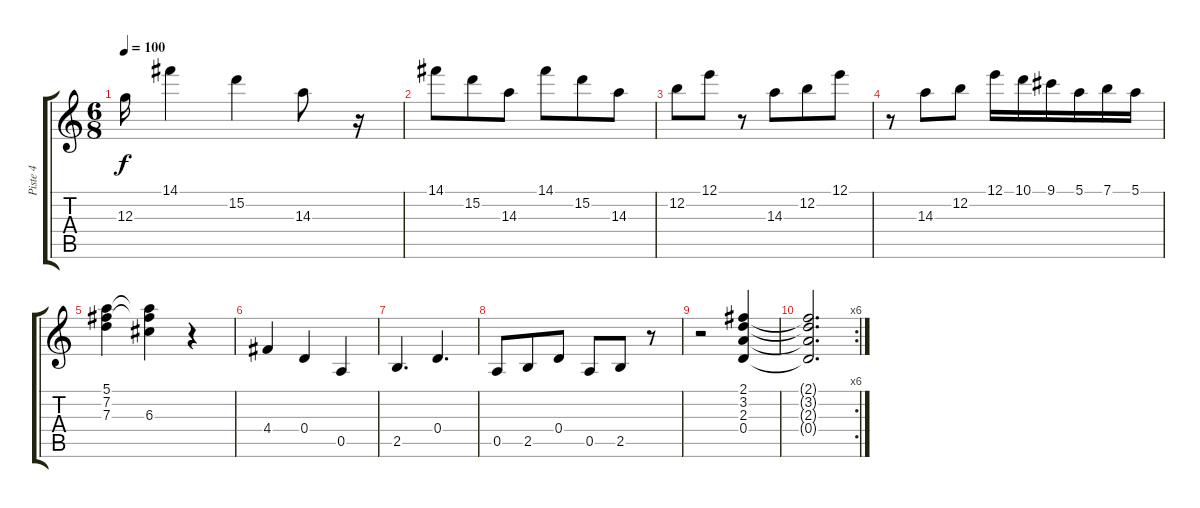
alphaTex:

\track ("Piste 4" "Piste 4") {instrument acousticguitarnylon}
\staff {score tabs}
\tuning (E4 B3 G3 D3 A2 E2) {hide}
\ts (6 8)
\tempo 100
\clef g2
\ks c
12.3.16{dy f} 14.1.4 15.2.4 14.3.8 r.16 |
14.1.8 15.2.8 14.3.8 14.1.8 15.2.8 14.3.8 |
12.2.8 12.1.8 r.8 14.3.8 12.2.8 12.1.8 |
r.8 14.3.8 12.2.8 12.1.16 10.1.16 9.1.16 5.1.16 7.1.16 5.1.16 |
(5.1 7.2 7.3).4 (5.1{t} 7.2{t} 6.3).4 r.4 |
4.4.4 0.4.4 0.5.4 |
2.5.4{d} 0.4.4{d} |
0.5.8 2.5.8 0.4.8 0.5.8 2.5.8 r.8 |
r.2 (2.1 3.2 2.3 0.4).4 |
\rc 6
(2.1{t} 3.2{t} 2.3{t} 0.4{t}).2{d}
